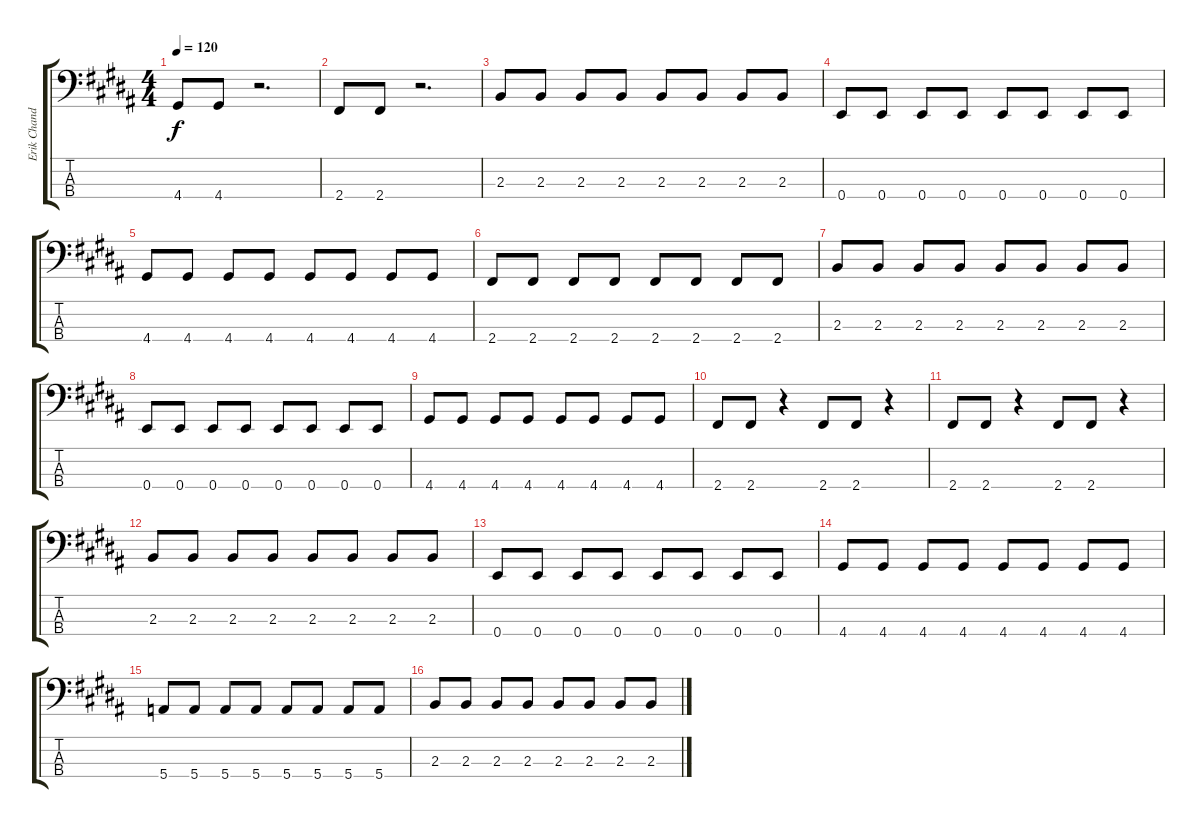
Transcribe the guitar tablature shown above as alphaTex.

\track ("Erik Chandler - Bass" "Erik Chand") {instrument electricbasspick}
\staff {score tabs}
\tuning (G2 D2 A1 E1) {hide}
\ts (4 4)
\tempo 120
\clef f4
\ks b
4.4.8{dy f} 4.4.8 r.2{d} |
2.4.8 2.4.8 r.2{d} |
2.3.8 2.3.8 2.3.8 2.3.8 2.3.8 2.3.8 2.3.8 2.3.8 |
0.4.8 0.4.8 0.4.8 0.4.8 0.4.8 0.4.8 0.4.8 0.4.8 |
4.4.8 4.4.8 4.4.8 4.4.8 4.4.8 4.4.8 4.4.8 4.4.8 |
2.4.8 2.4.8 2.4.8 2.4.8 2.4.8 2.4.8 2.4.8 2.4.8 |
2.3.8 2.3.8 2.3.8 2.3.8 2.3.8 2.3.8 2.3.8 2.3.8 |
0.4.8 0.4.8 0.4.8 0.4.8 0.4.8 0.4.8 0.4.8 0.4.8 |
4.4.8 4.4.8 4.4.8 4.4.8 4.4.8 4.4.8 4.4.8 4.4.8 |
2.4.8 2.4.8 r.4 2.4.8 2.4.8 r.4 |
2.4.8 2.4.8 r.4 2.4.8 2.4.8 r.4 |
2.3.8 2.3.8 2.3.8 2.3.8 2.3.8 2.3.8 2.3.8 2.3.8 |
0.4.8 0.4.8 0.4.8 0.4.8 0.4.8 0.4.8 0.4.8 0.4.8 |
4.4.8 4.4.8 4.4.8 4.4.8 4.4.8 4.4.8 4.4.8 4.4.8 |
5.4.8 5.4.8 5.4.8 5.4.8 5.4.8 5.4.8 5.4.8 5.4.8 |
2.3.8 2.3.8 2.3.8 2.3.8 2.3.8 2.3.8 2.3.8 2.3.8
